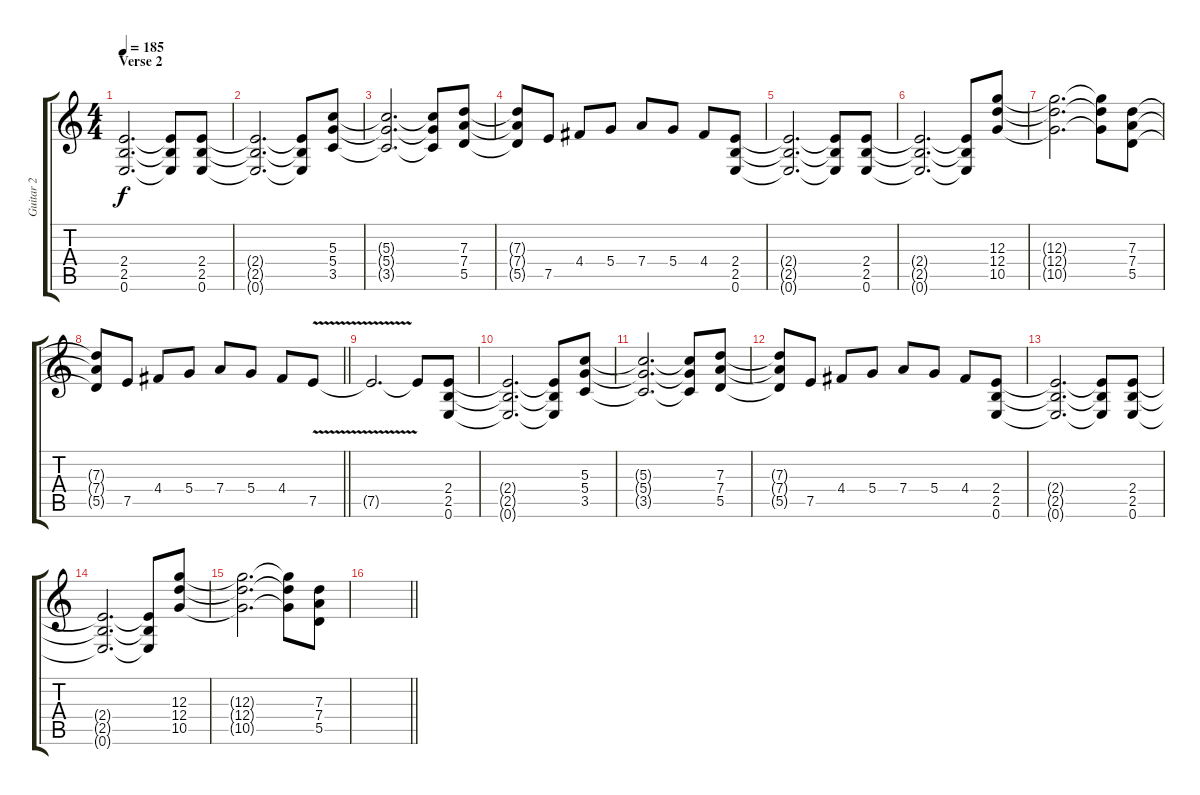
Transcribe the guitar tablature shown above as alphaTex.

\track ("Guitar 2" "Guitar 2") {solo instrument overdrivenguitar}
\staff {score tabs}
\tuning (E4 B3 G3 D3 A2 E2) {hide}
\ts (4 4)
\section ("" "Verse 2")
\tempo 185
\clef g2
\ks c
(2.4{t} 2.5{t} 0.6{t}).2{d dy f} (2.4{t} 2.5{t} 0.6{t}).8 (2.4 2.5 0.6).8 |
(2.4{t} 2.5{t} 0.6{t}).2{d} (2.4{t} 2.5{t} 0.6{t}).8 (5.3 5.4 3.5).8 |
(5.3{t} 5.4{t} 3.5{t}).2{d} (5.3{t} 5.4{t} 3.5{t}).8 (7.3 7.4 5.5).8 |
(7.3{t} 7.4{t} 5.5{t}).8 7.5.8 4.4.8 5.4.8 7.4.8 5.4.8 4.4.8 (2.4 2.5 0.6).8 |
(2.4{t} 2.5{t} 0.6{t}).2{d} (2.4{t} 2.5{t} 0.6{t}).8 (2.4 2.5 0.6).8 |
(2.4{t} 2.5{t} 0.6{t}).2{d} (2.4{t} 2.5{t} 0.6{t}).8 (12.3 12.4 10.5).8 |
(12.3{t} 12.4{t} 10.5{t}).2{d} (12.3{t} 12.4{t} 10.5{t}).8 (7.3 7.4 5.5).8 |
\barLineRight lightlight
(7.3{t} 7.4{t} 5.5{t}).8 7.5.8 4.4.8 5.4.8 7.4.8 5.4.8 4.4.8 7.5{v}.8 |
\section ("" "")
7.5{t}.2{d} 7.5{t}.8 (2.4 2.5 0.6).8 |
(2.4{t} 2.5{t} 0.6{t}).2{d} (2.4{t} 2.5{t} 0.6{t}).8 (5.3 5.4 3.5).8 |
(5.3{t} 5.4{t} 3.5{t}).2{d} (5.3{t} 5.4{t} 3.5{t}).8 (7.3 7.4 5.5).8 |
(7.3{t} 7.4{t} 5.5{t}).8 7.5.8 4.4.8 5.4.8 7.4.8 5.4.8 4.4.8 (2.4 2.5 0.6).8 |
(2.4{t} 2.5{t} 0.6{t}).2{d} (2.4{t} 2.5{t} 0.6{t}).8 (2.4 2.5 0.6).8 |
(2.4{t} 2.5{t} 0.6{t}).2{d} (2.4{t} 2.5{t} 0.6{t}).8 (12.3 12.4 10.5).8 |
(12.3{t} 12.4{t} 10.5{t}).2{d} (12.3{t} 12.4{t} 10.5{t}).8 (7.3 7.4 5.5).8 |
\barLineRight lightlight
